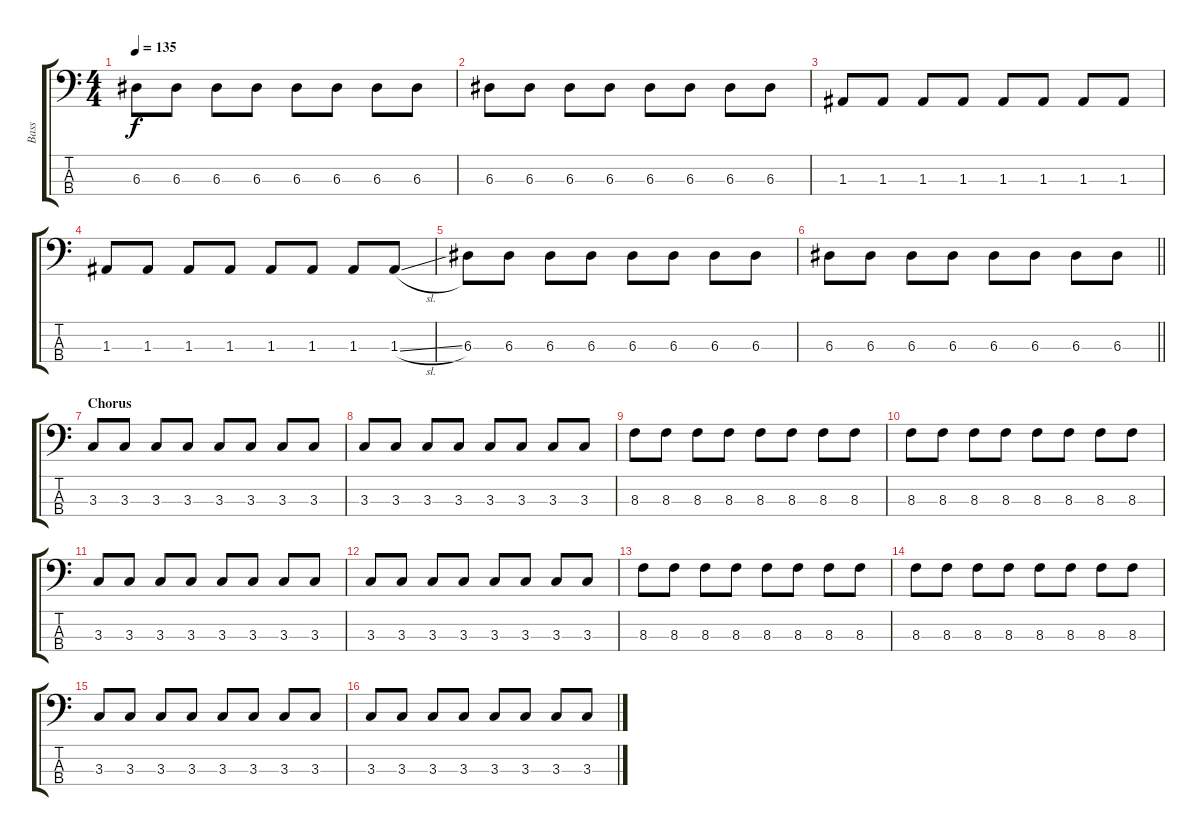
\track ("Bass" "Bass") {instrument electricbassfinger}
\staff {score tabs}
\tuning (G2 D2 A1 E1) {hide}
\ts (4 4)
\tempo 135
\clef f4
\ks c
6.3.8{dy f} 6.3.8 6.3.8 6.3.8 6.3.8 6.3.8 6.3.8 6.3.8 |
6.3.8 6.3.8 6.3.8 6.3.8 6.3.8 6.3.8 6.3.8 6.3.8 |
1.3.8 1.3.8 1.3.8 1.3.8 1.3.8 1.3.8 1.3.8 1.3.8 |
1.3.8 1.3.8 1.3.8 1.3.8 1.3.8 1.3.8 1.3.8 1.3{sl}.8 |
6.3.8 6.3.8 6.3.8 6.3.8 6.3.8 6.3.8 6.3.8 6.3.8 |
\barLineRight lightlight
6.3.8 6.3.8 6.3.8 6.3.8 6.3.8 6.3.8 6.3.8 6.3.8 |
\section ("" "Chorus")
3.3.8 3.3.8 3.3.8 3.3.8 3.3.8 3.3.8 3.3.8 3.3.8 |
3.3.8 3.3.8 3.3.8 3.3.8 3.3.8 3.3.8 3.3.8 3.3.8 |
8.3.8 8.3.8 8.3.8 8.3.8 8.3.8 8.3.8 8.3.8 8.3.8 |
8.3.8 8.3.8 8.3.8 8.3.8 8.3.8 8.3.8 8.3.8 8.3.8 |
3.3.8 3.3.8 3.3.8 3.3.8 3.3.8 3.3.8 3.3.8 3.3.8 |
3.3.8 3.3.8 3.3.8 3.3.8 3.3.8 3.3.8 3.3.8 3.3.8 |
8.3.8 8.3.8 8.3.8 8.3.8 8.3.8 8.3.8 8.3.8 8.3.8 |
8.3.8 8.3.8 8.3.8 8.3.8 8.3.8 8.3.8 8.3.8 8.3.8 |
3.3.8 3.3.8 3.3.8 3.3.8 3.3.8 3.3.8 3.3.8 3.3.8 |
3.3.8 3.3.8 3.3.8 3.3.8 3.3.8 3.3.8 3.3.8 3.3.8
